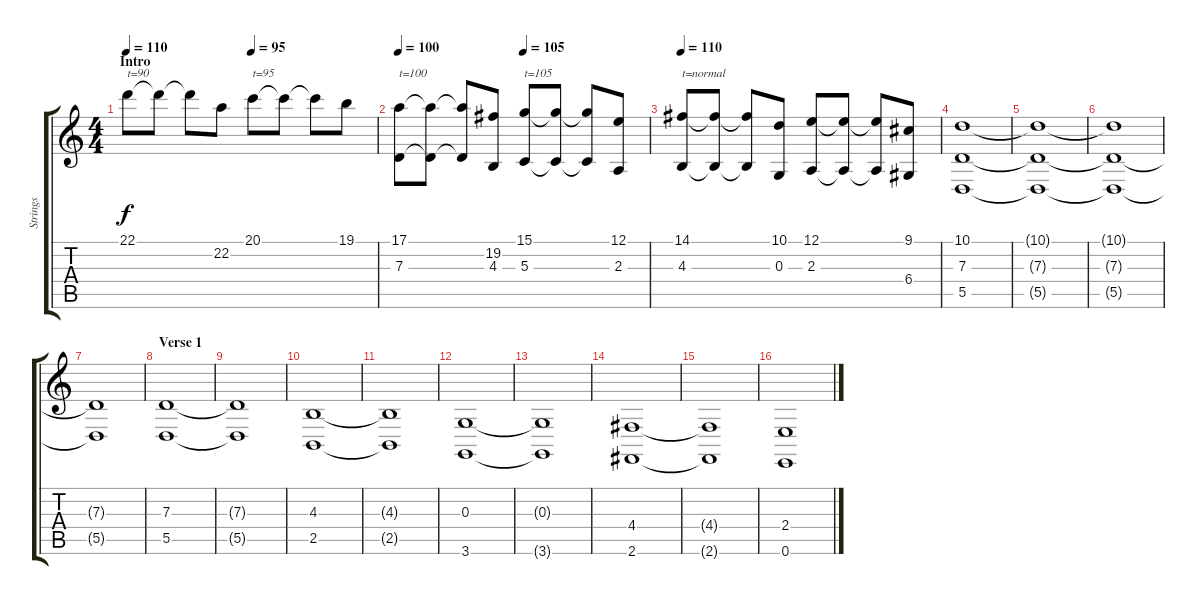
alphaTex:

\track ("Strings" "Strings") {instrument stringensemble1}
\staff {score tabs}
\tuning (E4 B3 G3 D3 A2 E2) {hide}
\ts (4 4)
\section ("" "Intro")
\tempo 110
\tempo 90
\tempo (95 0.5)
\tempo 110
\clef g2
\ks c
22.1.8{txt "t=90" dy f instrument stringensemble1} 22.1{t}.8 22.1{t}.8 22.2.8 20.1.8{txt "t=95"} 20.1{t}.8 20.1{t}.8 19.1.8 |
\tempo 100
\tempo (105 0.5)
(17.1 7.3).8{txt "t=100"} (17.1{t} 7.3{t}).8 (17.1{t} 7.3{t}).8 (19.2 4.3).8 (15.1 5.3).8{txt "t=105"} (15.1{t} 5.3{t}).8 (15.1{t} 5.3{t}).8 (12.1 2.3).8 |
\tempo 110
(14.1 4.3).8{txt "t=normal"} (14.1{t} 4.3{t}).8 (14.1{t} 4.3{t}).8 (10.1 0.3).8 (12.1 2.3).8 (12.1{t} 2.3{t}).8 (12.1{t} 2.3{t}).8 (9.1 6.4).8 |
(10.1 7.3 5.5).1 |
(10.1{t} 7.3{t} 5.5{t}).1 |
(10.1{t} 7.3{t} 5.5{t}).1 |
(7.3{t} 5.5{t}).1 |
\section ("" "Verse 1")
(7.3 5.5).1 |
(7.3{t} 5.5{t}).1 |
(4.3 2.5).1 |
(4.3{t} 2.5{t}).1 |
(0.3 3.6).1 |
(0.3{t} 3.6{t}).1 |
(4.4 2.6).1 |
(4.4{t} 2.6{t}).1 |
(2.4 0.6).1
